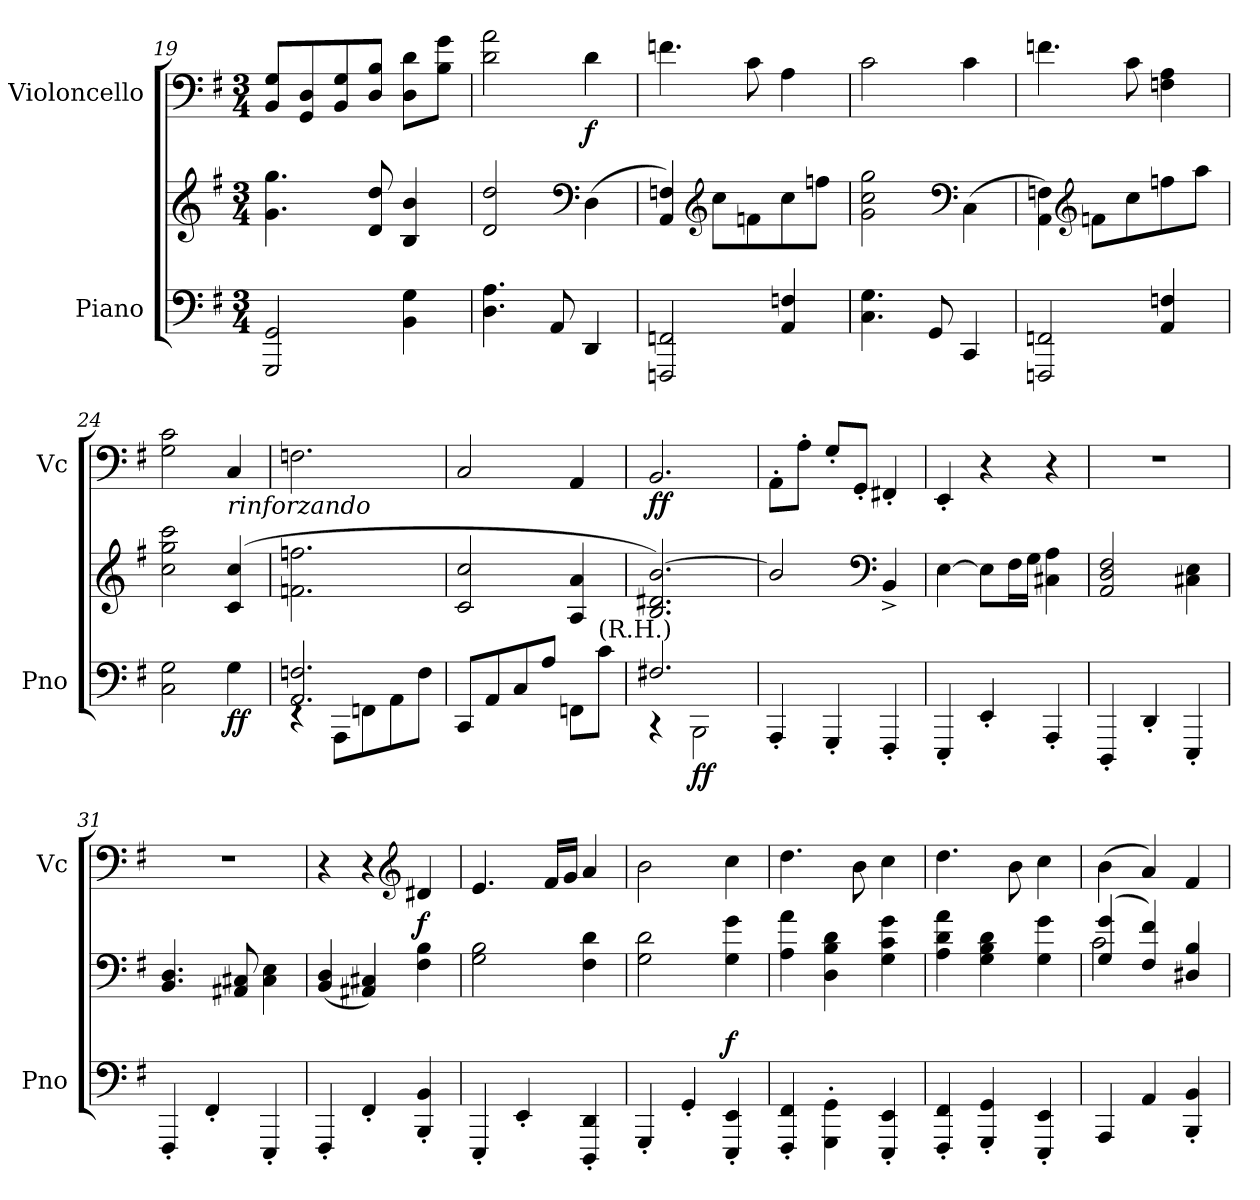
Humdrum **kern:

**kern	**kern	**dynam	**kern	**dynam
*part2	*part2	*part2	*part1	*part1
*staff3	*staff2	*staff2/3	*staff1	*staff1
*I"Piano	*	*	*I"Violoncello	*
*I'Pno	*	*	*I'Vc	*
*clefF4	*clefG2	*	*clefF4	*
*k[f#]	*k[f#]	*	*k[f#]	*
*M3/4	*M3/4	*	*M3/4	*
=19	=19	=19	=19	=19
2GGG/ 2GG/	4.g\ 4.gg\	.	8BB/ 8G/L	.
.	.	.	8GG/ 8D/	.
.	.	.	8BB/ 8G/	.
.	8d/ 8dd/	.	8D/ 8B/J	.
4BB\ 4G\	4B/ 4b/	.	8D\ 8d\L	.
.	.	.	8B\ 8g\J	.
=20	=20	=20	=20	=20
4.D\ 4.A\	2d/ 2dd/	.	2d\ 2a\	.
8AA/	.	.	.	.
*	*clefF4	*	*	*
!	!	!LO:DY:b=2	!	!
!	!	!LO:DY:n=1:b	!	!LO:DY:b
4DD/	(4D\	mf mf	4d\	f
=21	=21	=21	=21	=21
2FFFn/ 2FFn/	4AA/ 4Fn/)	.	4.fn\	.
*	*clefG2	*	*	*
.	8cc\L	.	.	.
.	8fn\	.	8c\	.
4AA/ 4Fn/	8cc\	.	4A\	.
.	8ffn\J	.	.	.
!!LO:LB:g=z
=22	=22	=22	=22	=22
4.C\ 4.G\	2g\ 2cc\ 2gg\	.	2c\	.
8GG/	.	.	.	.
*	*clefF4	*	*	*
4CC/	(4C\	.	4c\	.
=23	=23	=23	=23	=23
2FFFn/ 2FFn/	4AA\ 4Fn\)	.	4.fn\	.
*	*clefG2	*	*	*
.	8fn\L	.	.	.
.	8cc\	.	8c\	.
4AA/ 4Fn/	8ffn\	.	4Fn\ 4A\	.
.	8aa\J	.	.	.
=24	=24	=24	=24	=24
2C\ 2G\	2cc\ 2gg\ 2ccc\	.	2G\ 2c\	.
!	!	!	!LO:TX:b:i:t=rinforzando	!
!	!	!LO:DY:b=2	!	!
!	!	!LO:DY:n=1:b	!	!
4G\	(4c/ 4cc/	f f	4C/	.
=25	=25	=25	=25	=25
*^	*	*	*	*
2.AA/ 2.Fn/	4rEE	2.fn\ 2.ffn\	.	2.Fn\	.
.	8AAA\L	.	.	.	.
.	8FFn\	.	.	.	.
.	8AA\	.	.	.	.
.	8F\J	.	.	.	.
*v	*v	*	*	*	*
=26	=26	=26	=26	=26
8CC/L	2c/ 2cc/	.	2C/	.
8AA/	.	.	.	.
8C/	.	.	.	.
8A/J	.	.	.	.
8FFn\L	4A/ 4a/	.	4AA/	.
!LO:TX:a:t=(R.H.)	!	!	!	!
8c\J	.	.	.	.
=27	=27	=27	=27	=27
*^	*	*	*	*
!	!	!	!	!	!LO:DY:b
2.F#X/	4r	2.B/ 2.d#X/ [2.b/)	.	2.BB/	ff
!	!	!	!LO:DY:b=2	!	!
.	2BBB\	.	ff	.	.
=28	=28	=28	=28	=28	=28
!LO:TX:a:i:t=marcato	!	!	!	!	!
*v	*v	*	*	*	*
4AAA'/	2b/]	.	8AA'\L	.
.	.	.	8A'\J	.
4GGG'/	.	.	8G'/L	.
.	.	.	8GG'/J	.
*	*clefF4	*	*	*
4FFF#'/	4BB^/	.	4FF#X'/	.
!!LO:LB:g=z
=29	=29	=29	=29	=29
4EEE'/	[4E\	.	4EE'/	.
4EE'/	8E\L]	.	4r	.
.	16F#\L	.	.	.
.	16G\JJ	.	.	.
4AAA'/	4C#X\ 4A\	.	4r	.
=30	=30	=30	=30	=30
4DDD'/	2AA/ 2D/ 2F#/	.	2.r	.
4DD'/	.	.	.	.
4EEE'/	4C#X\ 4E\	.	.	.
=31	=31	=31	=31	=31
4FFF#'/	4.BB/ 4.D/	.	2.r	.
4FF#'/	.	.	.	.
.	8AA#X/ 8C#X/	.	.	.
4EEE'/	4C#\ 4E\	.	.	.
=32	=32	=32	=32	=32
4FFF#'/	(4BB/ 4D/	.	4r	.
4FF#'/	4AA#X/ 4C#X/)	.	4r	.
*	*	*	*clefG2	*
!	!	!LO:DY:b=2	!	!
!	!	!LO:DY:n=1:b	!	!
!	!	!LO:DY:n=2:b	!	!LO:DY:b
4BBB/' 4BB/'	4F#\ 4B\	mf mf mf	4d#X/	f
=33	=33	=33	=33	=33
4EEE'/	2G\ 2B\	.	4.e/	.
4EE'/	.	.	.	.
.	.	.	16f#/LL	.
.	.	.	16g/JJ	.
4DDD/' 4DD/'	4F#\ 4d\	.	4a/	.
=34	=34	=34	=34	=34
4GGG'/	2G\ 2d\	.	2b\	.
4GG'/	.	.	.	.
!	!	!LO:DY:a=2	!	!
4EEE/' 4EE/'	4G\ 4g\	f	4cc\	.
=35	=35	=35	=35	=35
4FFF#/' 4FF#/'	4A\ 4a\	.	4.dd\	.
4GGG\' 4GG\'	4D\ 4B\ 4d\	.	.	.
.	.	.	8b\	.
4EEE/' 4EE/'	4G\ 4c\ 4g\	.	4cc\	.
!!LO:LB:g=z
=36	=36	=36	=36	=36
4FFF#/' 4FF#/'	4A\ 4d\ 4a\	.	4.dd\	.
4GGG/' 4GG/'	4G\ 4B\ 4d\	.	.	.
.	.	.	8b\	.
4EEE/' 4EE/'	4G\ 4g\	.	4cc\	.
=37	=37	=37	=37	=37
*	*^	*	*	*
4AAA/	(4G/ 4g/	2c\	.	(4b\	.
4AA/	4F#/ 4f#/)	.	.	4a/)	.
4BBB/' 4BB/'	4D#X/ 4B/	4ryy	.	4f#/	.
*	*v	*v	*	*	*
=	=	=	=	=
*-	*-	*-	*-	*-
